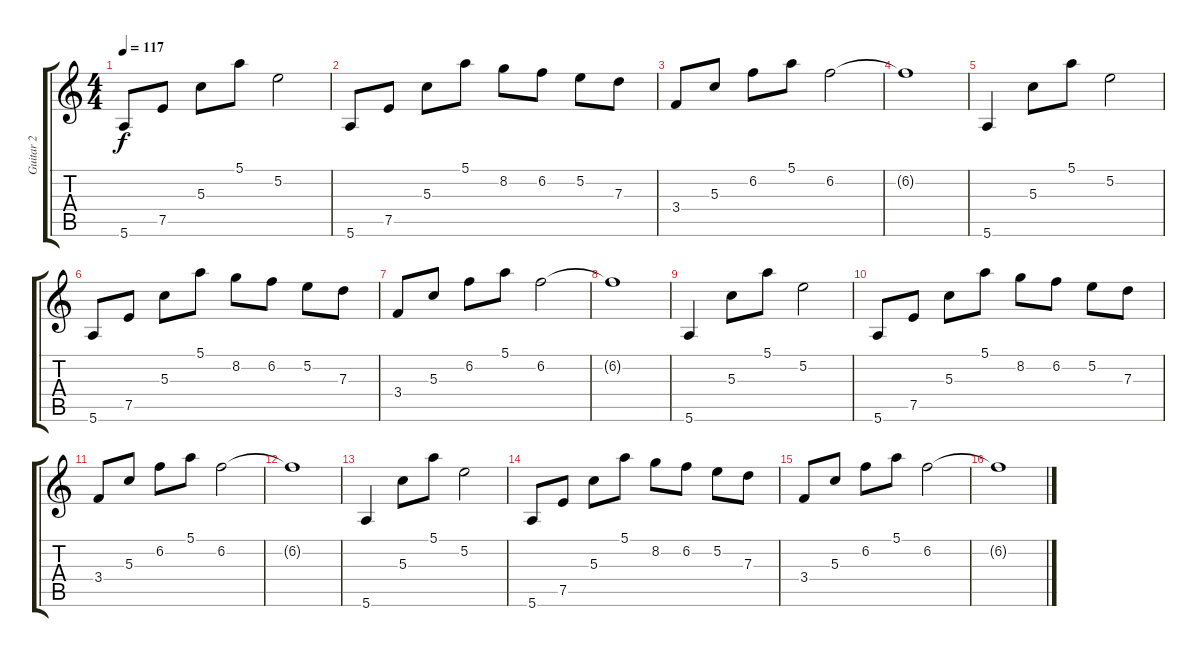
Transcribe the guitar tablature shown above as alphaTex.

\track ("Guitar 2" "Guitar 2") {instrument acousticguitarsteel}
\staff {score tabs}
\tuning (E4 B3 G3 D3 A2 E2) {hide}
\ts (4 4)
\tempo 117
\clef g2
\ks c
5.6.8{dy f} 7.5.8 5.3.8 5.1.8 5.2.2 |
5.6.8 7.5.8 5.3.8 5.1.8 8.2.8 6.2.8 5.2.8 7.3.8 |
3.4.8 5.3.8 6.2.8 5.1.8 6.2.2 |
6.2{t}.1 |
5.6.4 5.3.8 5.1.8 5.2.2 |
5.6.8 7.5.8 5.3.8 5.1.8 8.2.8 6.2.8 5.2.8 7.3.8 |
3.4.8 5.3.8 6.2.8 5.1.8 6.2.2 |
6.2{t}.1 |
5.6.4 5.3.8 5.1.8 5.2.2 |
5.6.8 7.5.8 5.3.8 5.1.8 8.2.8 6.2.8 5.2.8 7.3.8 |
3.4.8 5.3.8 6.2.8 5.1.8 6.2.2 |
6.2{t}.1 |
5.6.4 5.3.8 5.1.8 5.2.2 |
5.6.8 7.5.8 5.3.8 5.1.8 8.2.8 6.2.8 5.2.8 7.3.8 |
3.4.8 5.3.8 6.2.8 5.1.8 6.2.2 |
6.2{t}.1
